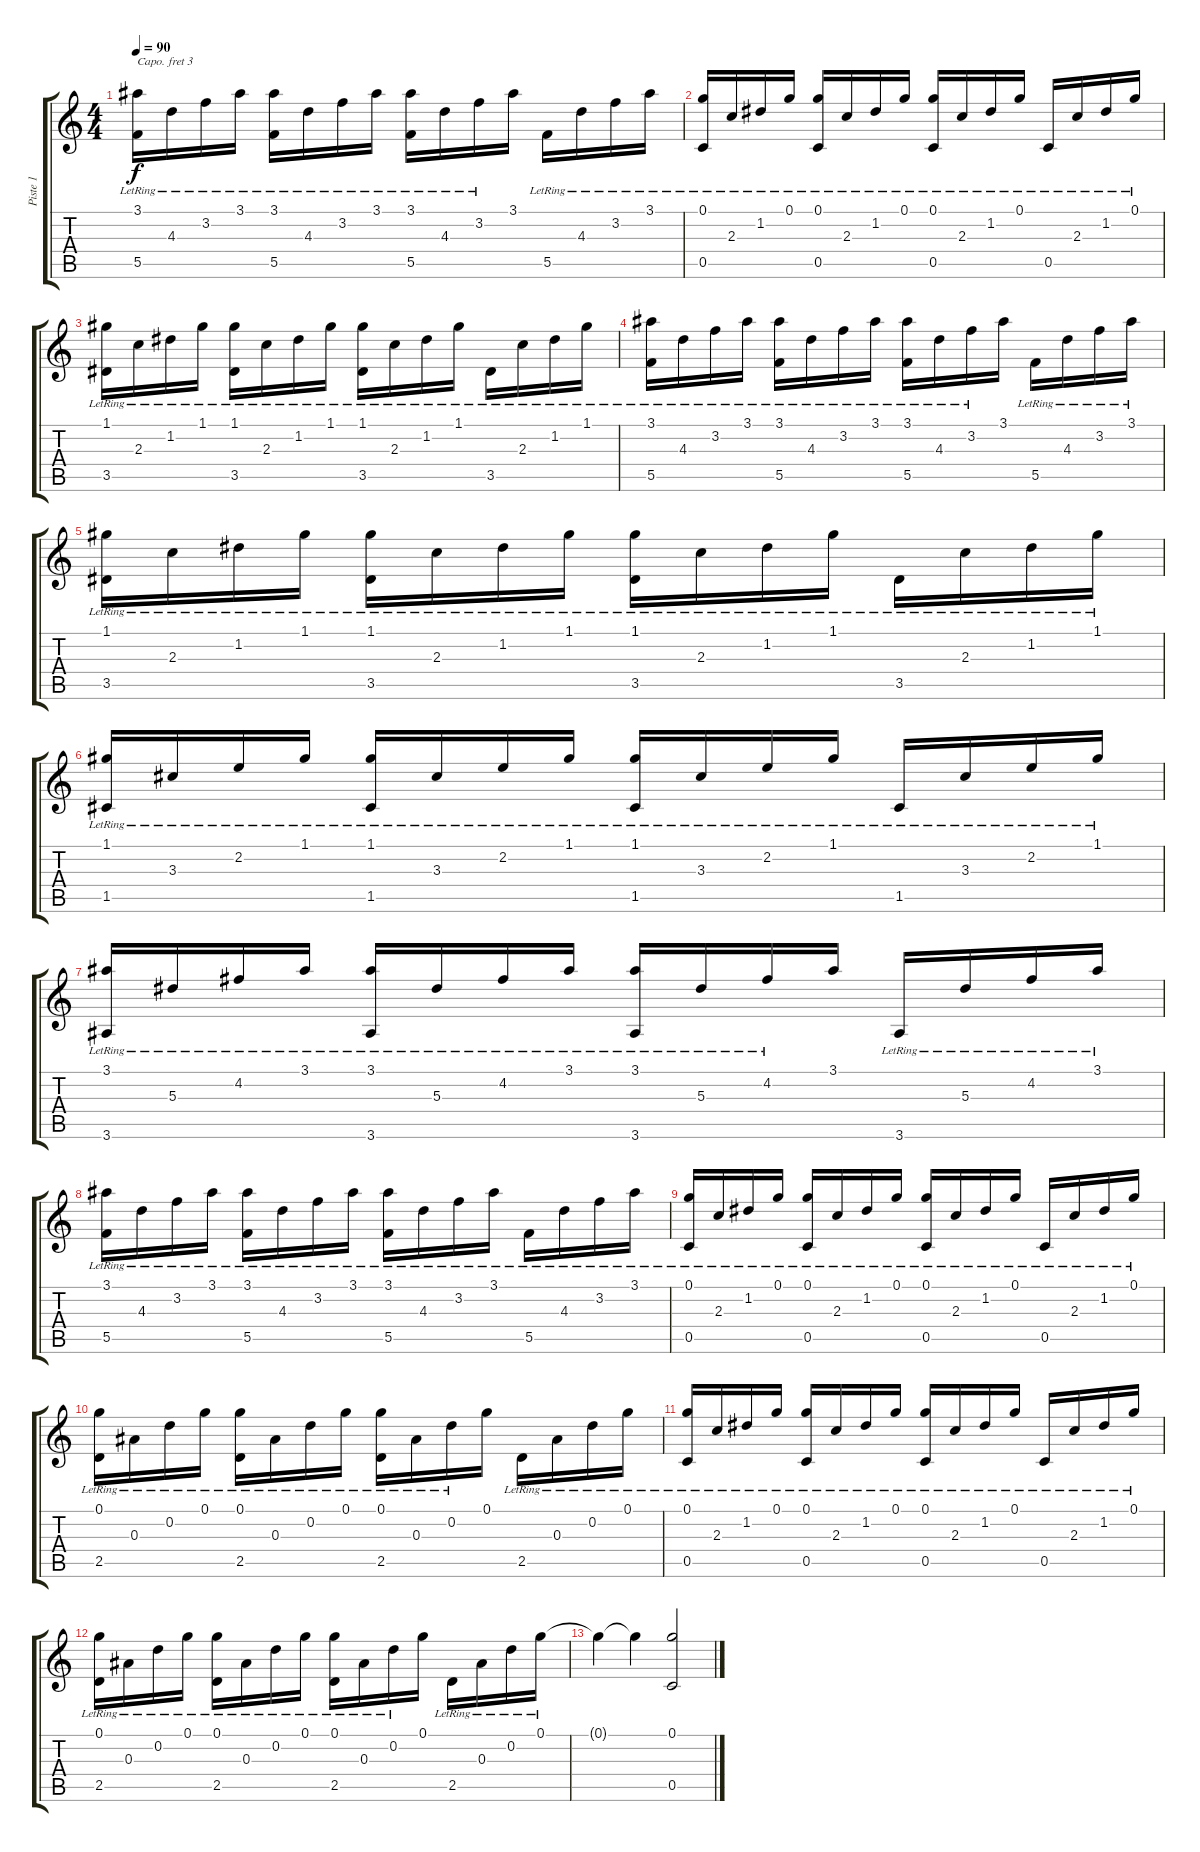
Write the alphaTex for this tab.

\track ("Piste 1" "Piste 1") {instrument acousticguitarnylon}
\staff {score tabs}
\capo 3
\tuning (E4 B3 G3 D3 A2 E2) {hide}
\ts (4 4)
\tempo 90
\clef g2
\ks c
(3.1{lr} 5.5{lr}).16{dy f} 4.3{lr}.16 3.2{lr}.16 3.1{lr}.16 (3.1{lr} 5.5{lr}).16 4.3{lr}.16 3.2{lr}.16 3.1{lr}.16 (3.1{lr} 5.5{lr}).16 4.3{lr}.16 3.2{lr}.16 3.1.16 5.5{lr}.16 4.3{lr}.16 3.2{lr}.16 3.1{lr}.16 |
(0.1{lr} 0.5{lr}).16 2.3{lr}.16 1.2{lr}.16 0.1{lr}.16 (0.1{lr} 0.5{lr}).16 2.3{lr}.16 1.2{lr}.16 0.1{lr}.16 (0.1{lr} 0.5{lr}).16 2.3{lr}.16 1.2{lr}.16 0.1{lr}.16 0.5{lr}.16 2.3{lr}.16 1.2{lr}.16 0.1{lr}.16 |
(1.1{lr} 3.5{lr}).16 2.3{lr}.16 1.2{lr}.16 1.1{lr}.16 (1.1{lr} 3.5{lr}).16 2.3{lr}.16 1.2{lr}.16 1.1{lr}.16 (1.1{lr} 3.5{lr}).16 2.3{lr}.16 1.2{lr}.16 1.1{lr}.16 3.5{lr}.16 2.3{lr}.16 1.2{lr}.16 1.1{lr}.16 |
(3.1{lr} 5.5{lr}).16 4.3{lr}.16 3.2{lr}.16 3.1{lr}.16 (3.1{lr} 5.5{lr}).16 4.3{lr}.16 3.2{lr}.16 3.1{lr}.16 (3.1{lr} 5.5{lr}).16 4.3{lr}.16 3.2{lr}.16 3.1.16 5.5{lr}.16 4.3{lr}.16 3.2{lr}.16 3.1{lr}.16 |
(1.1{lr} 3.5{lr}).16 2.3{lr}.16 1.2{lr}.16 1.1{lr}.16 (1.1{lr} 3.5{lr}).16 2.3{lr}.16 1.2{lr}.16 1.1{lr}.16 (1.1{lr} 3.5{lr}).16 2.3{lr}.16 1.2{lr}.16 1.1{lr}.16 3.5{lr}.16 2.3{lr}.16 1.2{lr}.16 1.1{lr}.16 |
(1.1{lr} 1.5{lr}).16 3.3{lr}.16 2.2{lr}.16 1.1{lr}.16 (1.1{lr} 1.5{lr}).16 3.3{lr}.16 2.2{lr}.16 1.1{lr}.16 (1.1{lr} 1.5{lr}).16 3.3{lr}.16 2.2{lr}.16 1.1{lr}.16 1.5{lr}.16 3.3{lr}.16 2.2{lr}.16 1.1{lr}.16 |
(3.1{lr} 3.6{lr}).16 5.3{lr}.16 4.2{lr}.16 3.1{lr}.16 (3.1{lr} 3.6{lr}).16 5.3{lr}.16 4.2{lr}.16 3.1{lr}.16 (3.1{lr} 3.6{lr}).16 5.3{lr}.16 4.2{lr}.16 3.1.16 3.6{lr}.16 5.3{lr}.16 4.2{lr}.16 3.1{lr}.16 |
(3.1{lr} 5.5{lr}).16 4.3{lr}.16 3.2{lr}.16 3.1{lr}.16 (3.1{lr} 5.5{lr}).16 4.3{lr}.16 3.2{lr}.16 3.1{lr}.16 (3.1{lr} 5.5{lr}).16 4.3{lr}.16 3.2{lr}.16 3.1{lr}.16 5.5{lr}.16 4.3{lr}.16 3.2{lr}.16 3.1{lr}.16 |
(0.1{lr} 0.5{lr}).16 2.3{lr}.16 1.2{lr}.16 0.1{lr}.16 (0.1{lr} 0.5{lr}).16 2.3{lr}.16 1.2{lr}.16 0.1{lr}.16 (0.1{lr} 0.5{lr}).16 2.3{lr}.16 1.2{lr}.16 0.1{lr}.16 0.5{lr}.16 2.3{lr}.16 1.2{lr}.16 0.1{lr}.16 |
(0.1{lr} 2.5{lr}).16 0.3{lr}.16 0.2{lr}.16 0.1{lr}.16 (0.1{lr} 2.5{lr}).16 0.3{lr}.16 0.2{lr}.16 0.1{lr}.16 (0.1{lr} 2.5{lr}).16 0.3{lr}.16 0.2{lr}.16 0.1.16 2.5{lr}.16 0.3{lr}.16 0.2{lr}.16 0.1{lr}.16 |
(0.1{lr} 0.5{lr}).16 2.3{lr}.16 1.2{lr}.16 0.1{lr}.16 (0.1{lr} 0.5{lr}).16 2.3{lr}.16 1.2{lr}.16 0.1{lr}.16 (0.1{lr} 0.5{lr}).16 2.3{lr}.16 1.2{lr}.16 0.1{lr}.16 0.5{lr}.16 2.3{lr}.16 1.2{lr}.16 0.1{lr}.16 |
(0.1{lr} 2.5{lr}).16 0.3{lr}.16 0.2{lr}.16 0.1{lr}.16 (0.1{lr} 2.5{lr}).16 0.3{lr}.16 0.2{lr}.16 0.1{lr}.16 (0.1{lr} 2.5{lr}).16 0.3{lr}.16 0.2{lr}.16 0.1.16 2.5{lr}.16 0.3{lr}.16 0.2{lr}.16 0.1{lr}.16 |
0.1{t}.4 0.1{t}.4 (0.1 0.5).2
